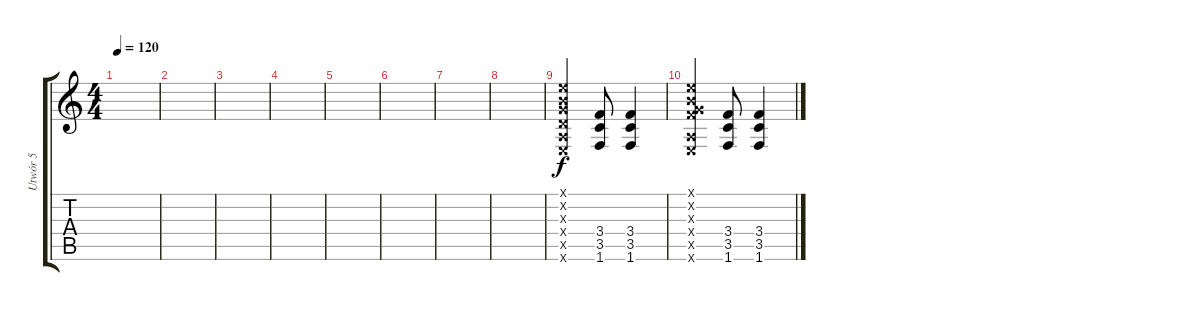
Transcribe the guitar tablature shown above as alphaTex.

\track ("Utwór 5" "Utwór 5") {instrument distortionguitar}
\staff {score tabs}
\tuning (E4 B3 G3 D3 A2 E2) {hide}
\ts (4 4)
\tempo 120
\clef g2
\ks c
|
|
|
|
|
|
|
|
(0.1{x} 0.2{x} 0.3{x} 0.4{x} 0.5{x} 0.6{x}).4 (3.4 3.5 1.6).8 (3.4 3.5 1.6).4 |
(0.1{x} 0.2{x} 0.3{x} 3.4{x} 0.5{x} 0.6{x}).4 (3.4 3.5 1.6).8 (3.4 3.5 1.6).4
